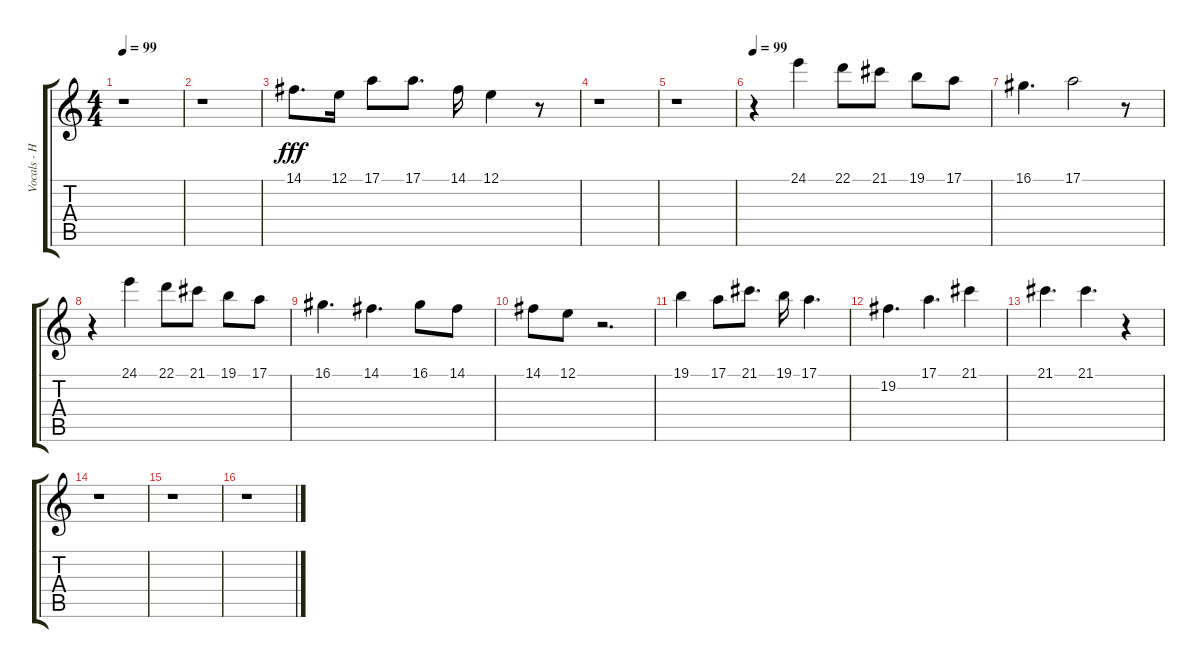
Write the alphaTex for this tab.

\track ("Vocals - Howie" "Vocals - H") {instrument piccolo}
\staff {score tabs}
\tuning (E4 B3 G3 D3 A2 E2) {hide}
\ts (4 4)
\tempo 99
\clef g2
\ks c
r.1{dy fff} |
r.1 |
14.1.8{d volume 8} 12.1.16 17.1.8 17.1.8{d} 14.1.16 12.1.4 r.8 |
r.1 |
r.1 |
\tempo 99
r.4 24.1.4{volume 11} 22.1.8 21.1.8 19.1.8 17.1.8 |
16.1.4{d} 17.1.2 r.8 |
r.4 24.1.4 22.1.8 21.1.8 19.1.8 17.1.8 |
16.1.4{d} 14.1.4{d} 16.1.8 14.1.8 |
14.1.8 12.1.8 r.2{d} |
19.1.4{volume 14} 17.1.8 21.1.8{d} 19.1.16 17.1.4{d} |
19.2.4{d} 17.1.4{d} 21.1.4 |
21.1.4{d} 21.1.4{d} r.4 |
r.1 |
r.1 |
r.1
